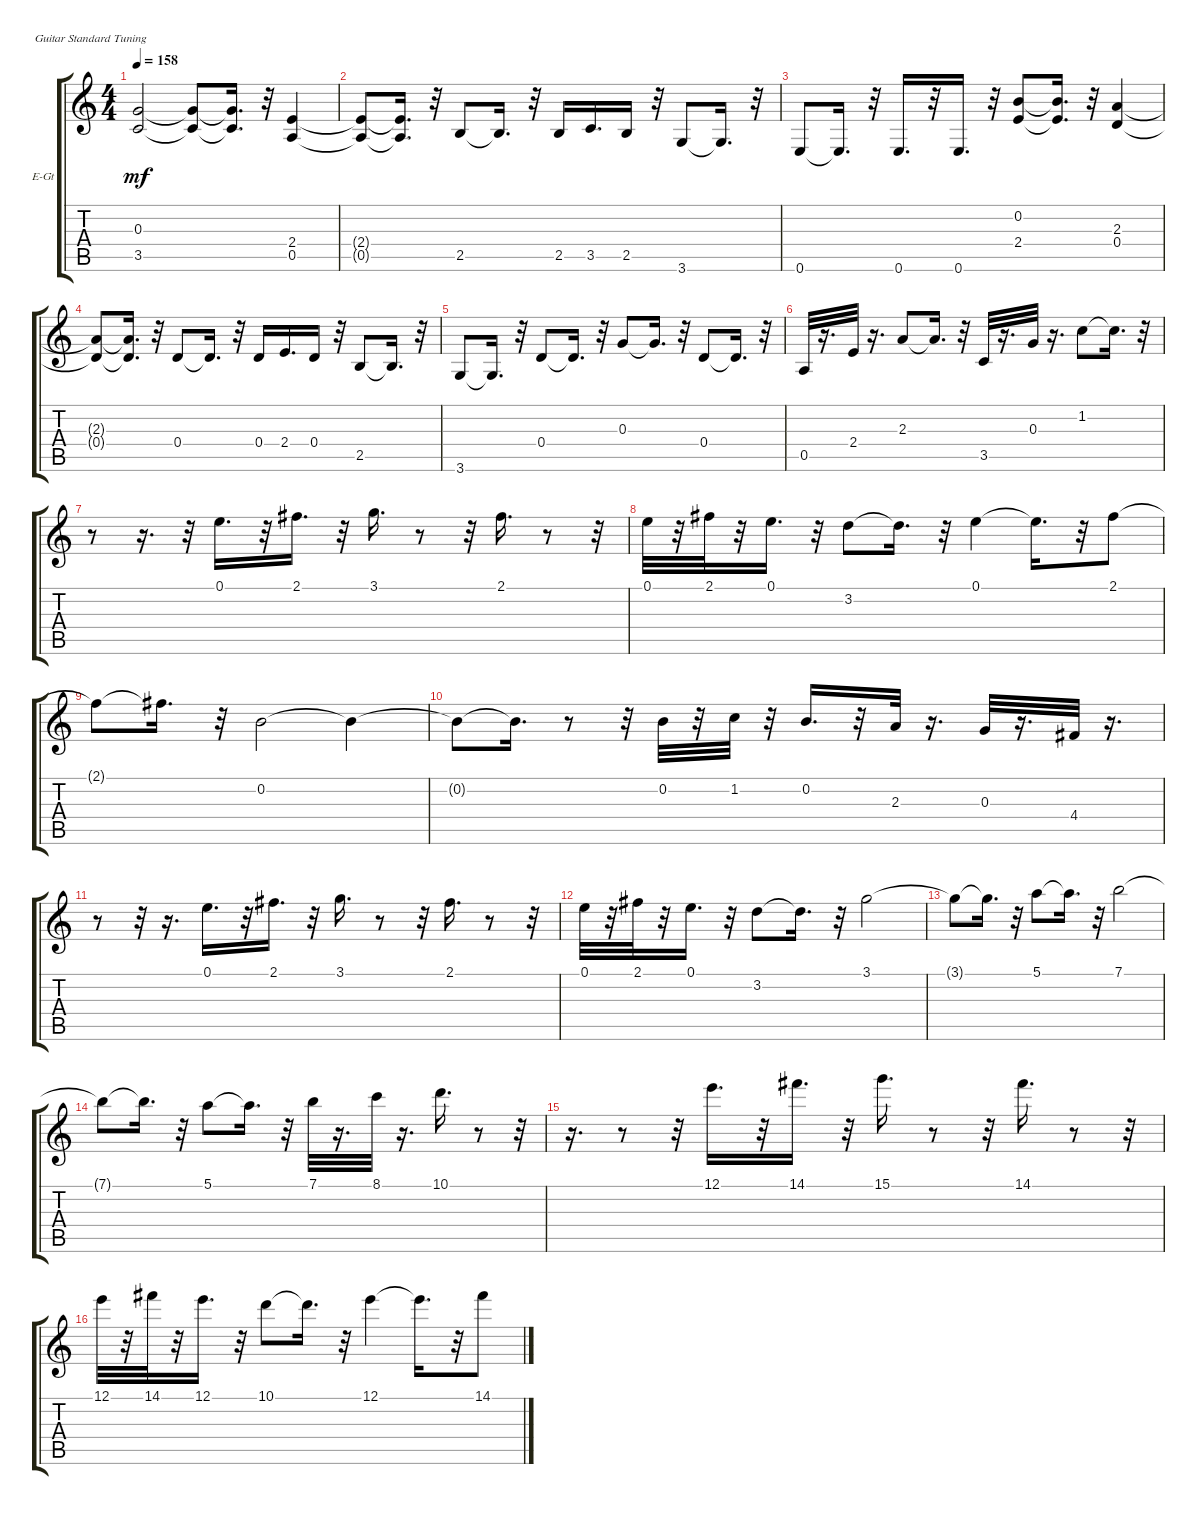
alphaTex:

\bracketExtendMode groupsimilarinstruments
\firstSystemTrackNameOrientation horizontal
\otherSystemsTrackNameOrientation horizontal
\track ("" "E-Gt") {instrument electricguitarclean}
\staff {score tabs}
\tuning (E4 B3 G3 D3 A2 E2)
\ts (4 4)
\tempo 158
\clef g2
\ks c
(0.3 3.5).2{dy mf} (0.3{t} 3.5{t}).8 (0.3{t} 3.5{t}).16{d} r.32 (2.4 0.5).4 |
(2.4{t} 0.5{t}).8 (2.4{t} 0.5{t}).16{d} r.32 2.5.8 2.5{t}.16{d} r.32 2.5.16 3.5.16{d} 2.5.16 r.32 3.6.8 3.6{t}.16{d} r.32 |
0.6.8 0.6{t}.16{d} r.32 0.6.16{d} r.32 0.6.16{d} r.32 (0.2 2.4).8 (0.2{t} 2.4{t}).16{d} r.32 (2.3 0.4).4 |
(2.3{t} 0.4{t}).8 (2.3{t} 0.4{t}).16{d} r.32 0.4.8 0.4{t}.16{d} r.32 0.4.16 2.4.16{d} 0.4.16 r.32 2.5.8 2.5{t}.16{d} r.32 |
3.6.8 3.6{t}.16{d} r.32 0.4.8 0.4{t}.16{d} r.32 0.3.8 0.3{t}.16{d} r.32 0.4.8 0.4{t}.16{d} r.32 |
0.5.32 r.16{d} 2.4.32 r.16{d} 2.3.8 2.3{t}.16{d} r.32 3.5.32 r.16{d} 0.3.32 r.16{d} 1.2.8 1.2{t}.16{d} r.32 |
r.8 r.16{d} r.32 0.1.16{d} r.32 2.1.16{d} r.32 3.1.16{d} r.8 r.32 2.1.16{d} r.8 r.32 |
0.1.32 r.32 2.1.32 r.32 0.1.16{d} r.32 3.2.8 3.2{t}.16{d} r.32 0.1.4 0.1{t}.16{d} r.32 2.1.8 |
2.1{t}.8 2.1{t}.16{d} r.32 0.2.2 0.2{t}.4 |
0.2{t}.8 0.2{t}.16{d} r.8 r.32 0.2.32 r.32 1.2.32 r.32 0.2.16{d} r.32 2.3.32 r.16{d} 0.3.32 r.16{d} 4.4.32 r.16{d} |
r.8 r.32 r.16{d} 0.1.16{d} r.32 2.1.16{d} r.32 3.1.16{d} r.8 r.32 2.1.16{d} r.8 r.32 |
0.1.32 r.32 2.1.32 r.32 0.1.16{d} r.32 3.2.8 3.2{t}.16{d} r.32 3.1.2 |
3.1{t}.8 3.1{t}.16{d} r.32 5.1.8 5.1{t}.16{d} r.32 7.1.2 |
7.1{t}.8 7.1{t}.16{d} r.32 5.1.8 5.1{t}.16{d} r.32 7.1.32 r.16{d} 8.1.32 r.16{d} 10.1.16{d} r.8 r.32 |
r.16{d} r.8 r.32 12.1.16{d} r.32 14.1.16{d} r.32 15.1.16{d} r.8 r.32 14.1.16{d} r.8 r.32 |
12.1.32 r.32 14.1.32 r.32 12.1.16{d} r.32 10.1.8 10.1{t}.16{d} r.32 12.1.4 12.1{t}.16{d} r.32 14.1.8
